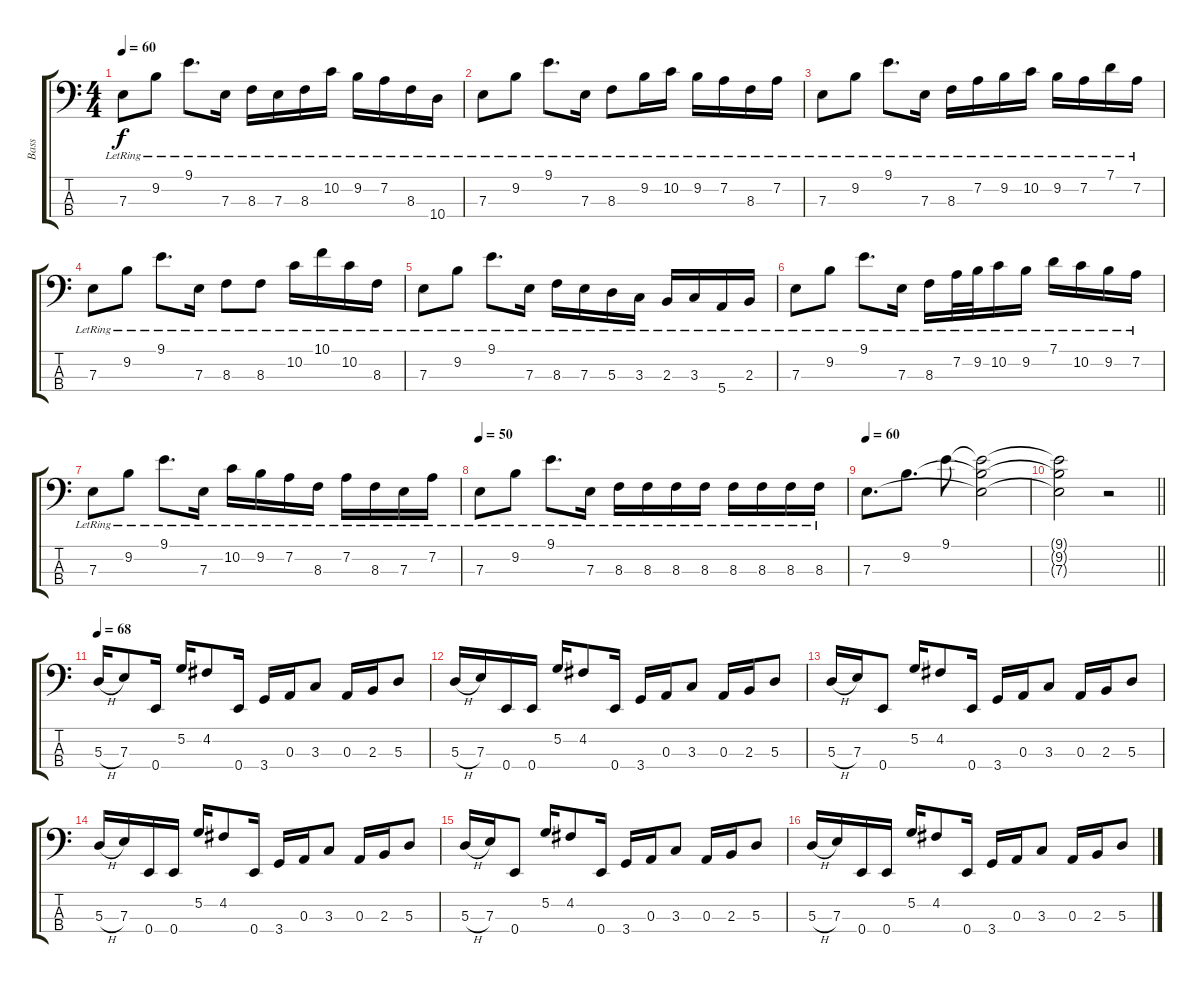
\track ("Bass" "Bass") {instrument slapbass2}
\staff {score tabs}
\tuning (G2 D2 A1 E1) {hide}
\ts (4 4)
\tempo 60
\clef f4
\ks c
7.3{lr}.8{dy f} 9.2{lr}.8 9.1{lr}.8{d} 7.3{lr}.16 8.3{lr}.16 7.3{lr}.16 8.3{lr}.16 10.2{lr}.16 9.2{lr}.16 7.2{lr}.16 8.3{lr}.16 10.4{lr}.16 |
7.3{lr}.8 9.2{lr}.8 9.1{lr}.8{d} 7.3{lr}.16 8.3{lr}.8 9.2{lr}.16 10.2{lr}.16 9.2{lr}.16 7.2{lr}.16 8.3{lr}.16 7.2{lr}.16 |
7.3{lr}.8 9.2{lr}.8 9.1{lr}.8{d} 7.3{lr}.16 8.3{lr}.16 7.2{lr}.16 9.2{lr}.16 10.2{lr}.16 9.2{lr}.16 7.2{lr}.16 7.1{lr}.16 7.2{lr}.16 |
7.3{lr}.8 9.2{lr}.8 9.1{lr}.8{d} 7.3{lr}.16 8.3{lr}.8 8.3{lr}.8 10.2{lr}.16 10.1{lr}.16 10.2{lr}.16 8.3{lr}.16 |
7.3{lr}.8 9.2{lr}.8 9.1{lr}.8{d} 7.3{lr}.16 8.3{lr}.16 7.3{lr}.16 5.3{lr}.16 3.3{lr}.16 2.3{lr}.16 3.3{lr}.16 5.4{lr}.16 2.3{lr}.16 |
7.3{lr}.8 9.2{lr}.8 9.1{lr}.8{d} 7.3{lr}.16 8.3{lr}.16 7.2{lr}.32 9.2{lr}.32 10.2{lr}.16 9.2{lr}.16 7.1{lr}.16 10.2{lr}.16 9.2{lr}.16 7.2{lr}.16 |
7.3{lr}.8 9.2{lr}.8 9.1{lr}.8{d} 7.3{lr}.16 10.2{lr}.16 9.2{lr}.16 7.2{lr}.16 8.3{lr}.16 7.2{lr}.16 8.3{lr}.16 7.3{lr}.16 7.2{lr}.16 |
\tempo 50
7.3{lr}.8 9.2{lr}.8 9.1{lr}.8{d} 7.3{lr}.16 8.3{lr}.16 8.3{lr}.16 8.3{lr}.16 8.3{lr}.16 8.3{lr}.16 8.3{lr}.16 8.3{lr}.16 8.3{lr}.16 |
\tempo 60
7.3.8{d} 9.2.8{d} 9.1.8 (9.1{t} 9.2{t} 7.3{t}).2 |
\barLineRight lightlight
(9.1{t} 9.2{t} 7.3{t}).2 r.2 |
\tempo 68
5.3{h}.16 7.3.8 0.4.16 5.2.16 4.2.8 0.4.16 3.4.16 0.3.16 3.3.8 0.3.16 2.3.16 5.3.8 |
5.3{h}.16 7.3.16 0.4.16 0.4.16 5.2.16 4.2.8 0.4.16 3.4.16 0.3.16 3.3.8 0.3.16 2.3.16 5.3.8 |
5.3{h}.16 7.3.16 0.4.8 5.2.16 4.2.8 0.4.16 3.4.16 0.3.16 3.3.8 0.3.16 2.3.16 5.3.8 |
5.3{h}.16 7.3.16 0.4.16 0.4.16 5.2.16 4.2.8 0.4.16 3.4.16 0.3.16 3.3.8 0.3.16 2.3.16 5.3.8 |
5.3{h}.16 7.3.16 0.4.8 5.2.16 4.2.8 0.4.16 3.4.16 0.3.16 3.3.8 0.3.16 2.3.16 5.3.8 |
5.3{h}.16 7.3.16 0.4.16 0.4.16 5.2.16 4.2.8 0.4.16 3.4.16 0.3.16 3.3.8 0.3.16 2.3.16 5.3.8
